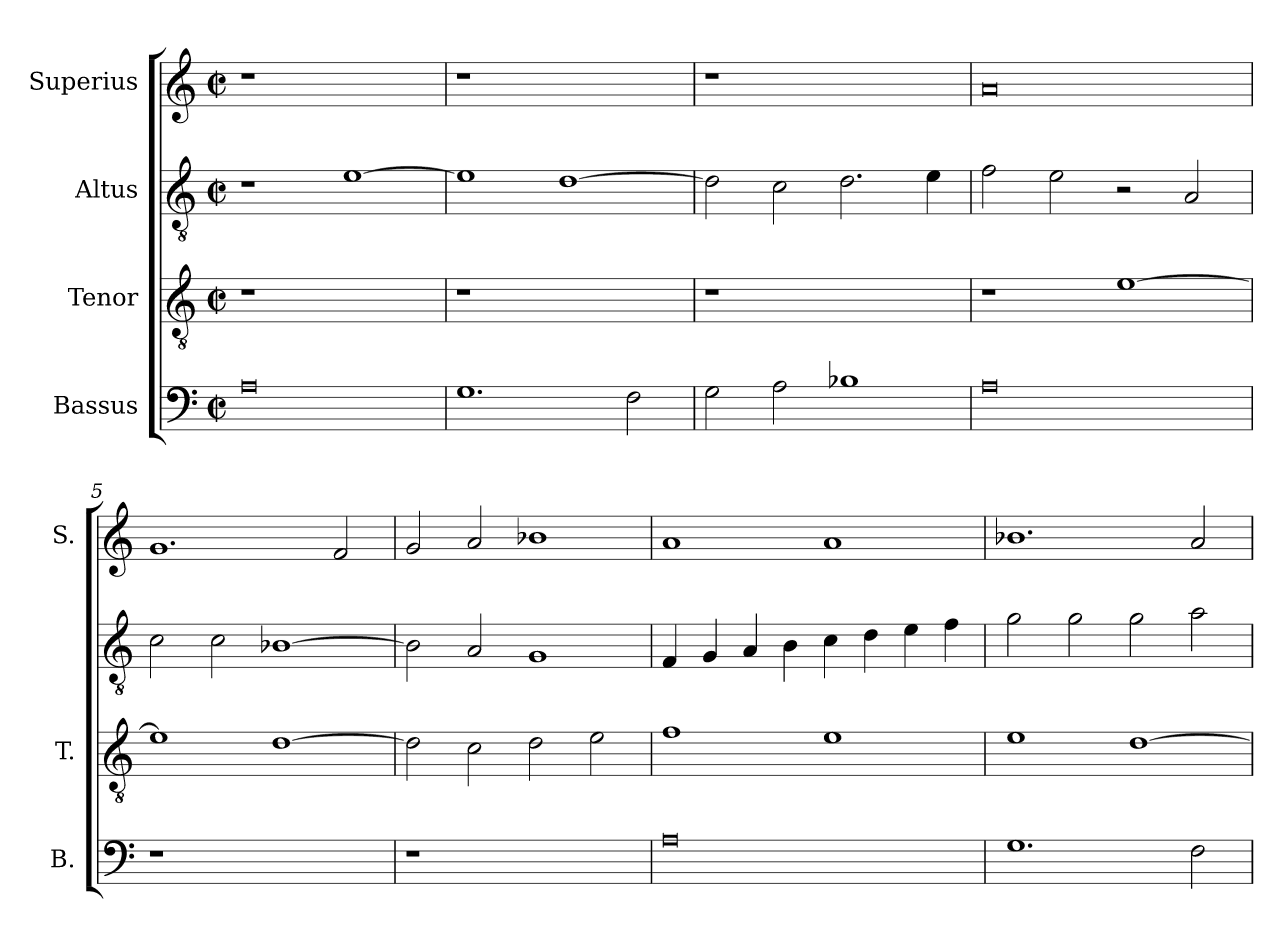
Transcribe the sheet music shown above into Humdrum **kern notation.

**kern	**kern	**kern	**kern
*part4	*part3	*part2	*part1
*staff4	*staff3	*staff2	*staff1
*I"Bassus	*I"Tenor	*I"Altus	*I"Superius
*I'B.	*I'T.	*	*I'S.
!!LO:PB:g=z
*clefF4	*clefGv2	*clefGv2	*clefG2
*	*ITrd7c12	*ITrd7c12	*
*k[]	*k[]	*k[]	*k[]
*C:	*C:	*C:	*C:
*M2/2	*M2/2	*M2/2	*M2/2
*met(c|)	*met(c|)	*met(c|)	*met(c|)
=1	=1	=1	=1
!	!LO:N:vis=1	!	!LO:N:vis=1
0Ai	1r	1r	1r
.	1ryy	[>1Ei	1ryy
=2	=2	=2	=2
!	!LO:N:vis=1	!	!LO:N:vis=1
1.Gi	1r	1Ei]	1r
.	1ryy	[>1Di	1ryy
2Fi\	.	.	.
=3	=3	=3	=3
!	!LO:N:vis=1	!	!LO:N:vis=1
2Gi\	1r	2Di\]	1r
2Ai\	.	2Ci\	.
1B-Xi	1ryy	2.Di\	1ryy
.	.	4Ei\	.
=4	=4	=4	=4
0Ai	1r	2Fi\	0ai
.	.	2Ei\	.
.	[>1Ei	2r	.
.	.	2AAi/	.
=5	=5	=5	=5
!LO:N:vis=1	!	!	!
1r	1Ei]	2Ci\	1.gi
.	.	2Ci\	.
1ryy	[>1Di	[>1BB-Xi	.
.	.	.	2fi/
!!LO:LB:g=z
=6	=6	=6	=6
!LO:N:vis=1	!	!	!
1r	2Di\]	2BB-i\]	2gi/
.	2Ci\	2AAi/	2ai/
1ryy	2Di\	1GGi	1b-Xi
.	2Ei\	.	.
=7	=7	=7	=7
0Ai	1Fi	4FFi/	1ai
.	.	4GGi/	.
.	.	4AAi/	.
.	.	4BBi\	.
.	1Ei	4Ci\	1ai
.	.	4Di\	.
.	.	4Ei\	.
.	.	4Fi\	.
=8	=8	=8	=8
1.Gi	1Ei	2Gi\	1.b-Xi
.	.	2Gi\	.
.	[>1Di	2Gi\	.
2Fi\	.	2Ai\	2ai/
=	=	=	=
*-	*-	*-	*-
